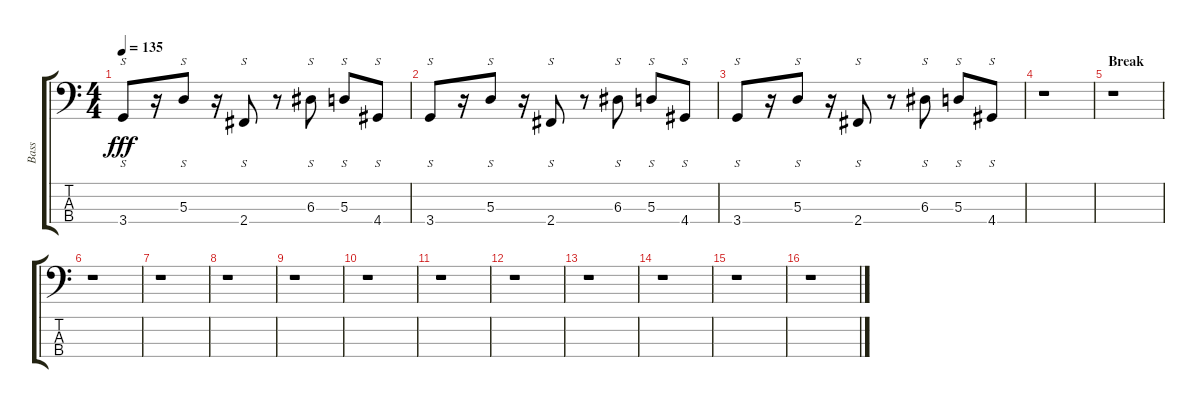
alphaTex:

\track ("Bass" "Bass") {instrument acousticbass}
\staff {score tabs}
\tuning (G2 D2 A1 E1) {hide}
\ts (4 4)
\tempo 135
\clef f4
\ks c
3.4.8{s dy fff} r.16 5.3.8{s} r.16 2.4.8{s} r.8 6.3.8{s} 5.3.8{s} 4.4.8{s} |
3.4.8{s} r.16 5.3.8{s} r.16 2.4.8{s} r.8 6.3.8{s} 5.3.8{s} 4.4.8{s} |
3.4.8{s} r.16 5.3.8{s} r.16 2.4.8{s} r.8 6.3.8{s} 5.3.8{s} 4.4.8{s} |
r.1 |
\section ("" "Break")
r.1 |
r.1 |
r.1 |
r.1 |
r.1 |
r.1 |
r.1 |
r.1 |
r.1 |
r.1 |
r.1 |
r.1
